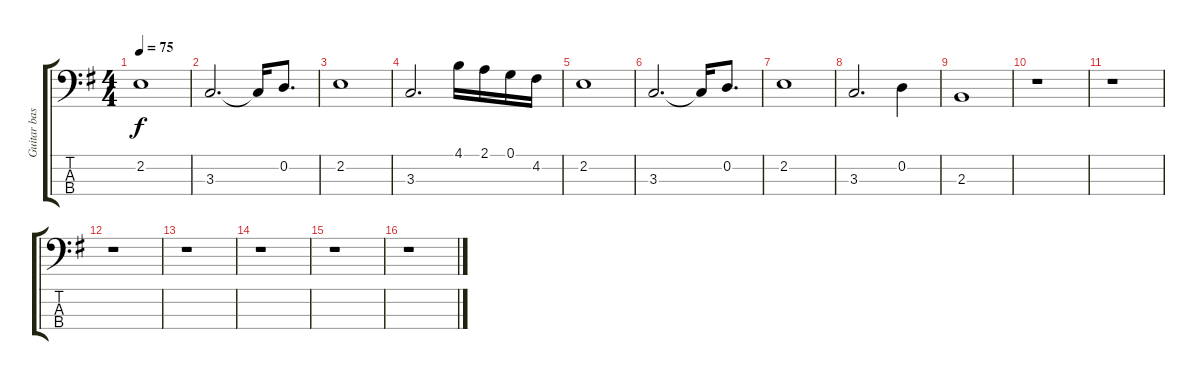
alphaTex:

\track ("Guitar bass" "Guitar bas") {instrument electricbassfinger}
\staff {score tabs}
\tuning (G2 D2 A1 E1) {hide}
\ts (4 4)
\tempo 75
\clef f4
\ks eminor
2.2.1{dy f} |
3.3.2{d} 3.3{t}.16 0.2.8{d} |
2.2.1 |
3.3.2{d} 4.1.16 2.1.16 0.1.16 4.2.16 |
2.2.1 |
3.3.2{d} 3.3{t}.16 0.2.8{d} |
2.2.1 |
3.3.2{d} 0.2.4 |
2.3.1 |
r.1 |
r.1 |
r.1 |
r.1 |
r.1 |
r.1 |
r.1
